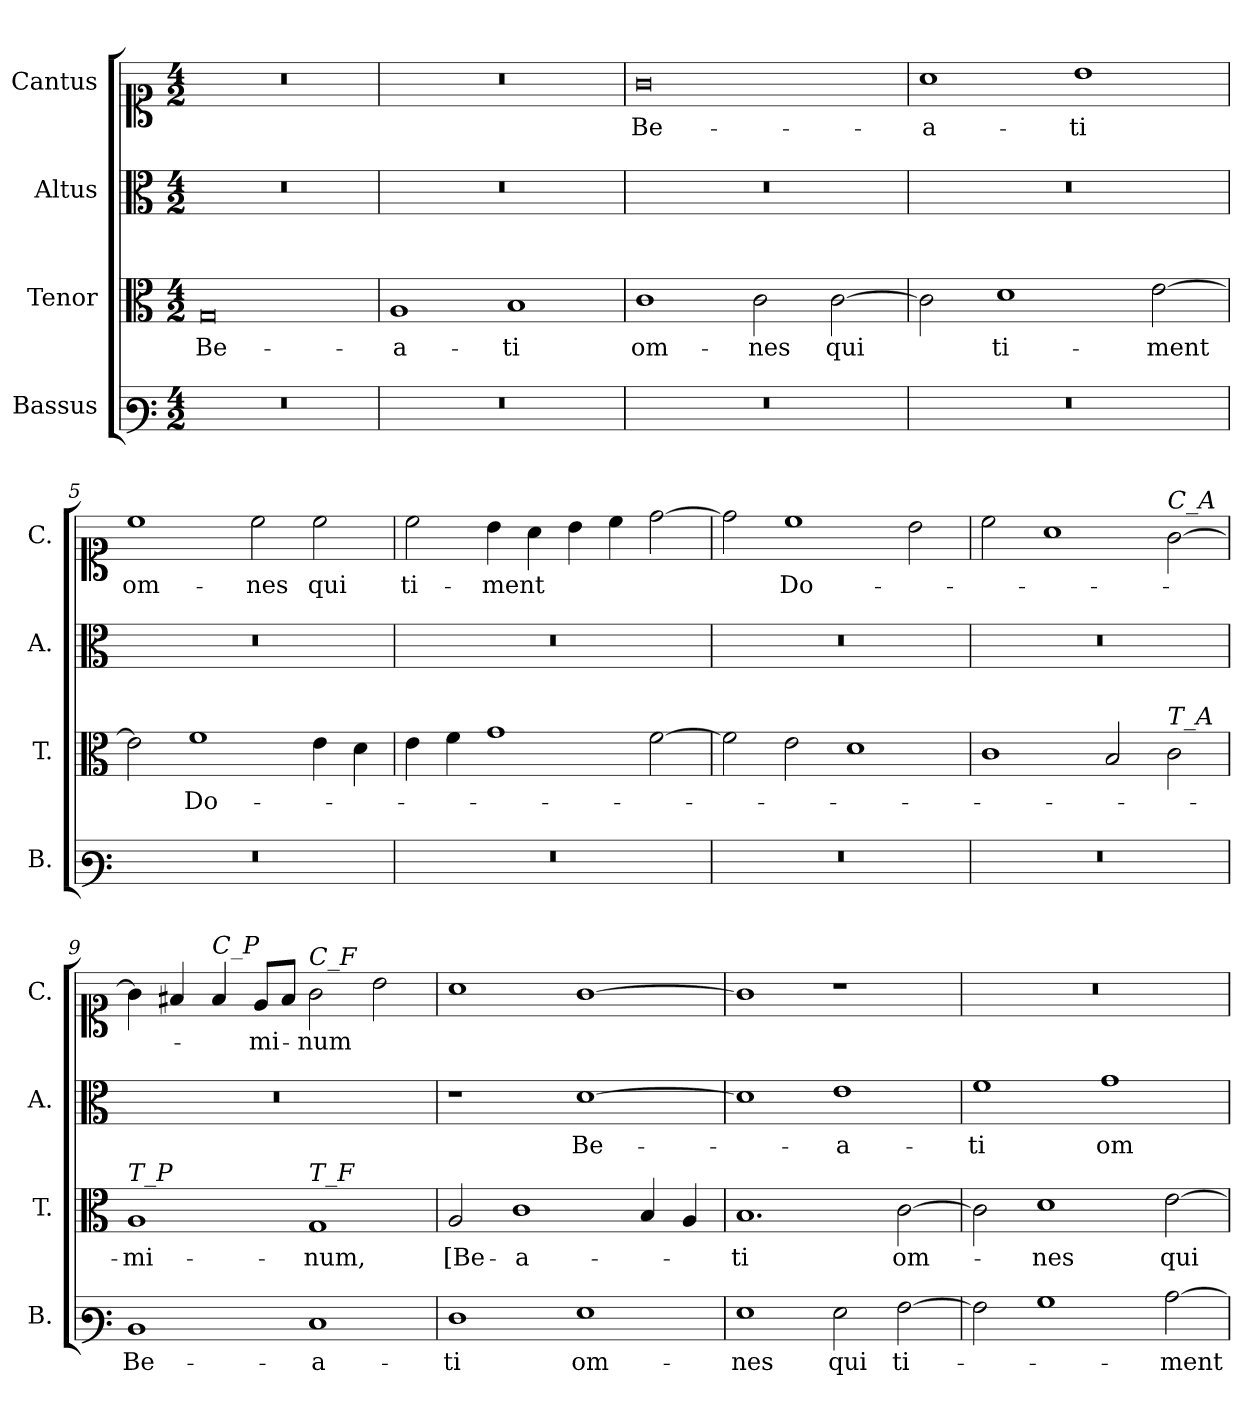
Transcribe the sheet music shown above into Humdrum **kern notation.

**kern	**text	**kern	**text	**kern	**text	**kern	**text
*part4	*part4	*part3	*part3	*part2	*part2	*part1	*part1
*staff4	*staff4	*staff3	*staff3	*staff2	*staff2	*staff1	*staff1
*I"Bassus	*	*I"Tenor	*	*I"Altus	*	*I"Cantus	*
*I'B.	*	*I'T.	*	*I'A.	*	*I'C.	*
*clefF3	*	*clefC3	*	*clefC3	*	*clefC1	*
*k[]	*	*k[]	*	*k[]	*	*k[]	*
*M4/2	*	*M4/2	*	*M4/2	*	*M4/2	*
=1	=1	=1	=1	=1	=1	=1	=1
!	!	!	!LO:LY:b	!	!	!	!
0r	.	0G	Be-	0r	.	0r	.
=2	=2	=2	=2	=2	=2	=2	=2
!	!	!	!LO:LY:b	!	!	!	!
0r	.	1A	-a-	0r	.	0r	.
!	!	!	!LO:LY:b	!	!	!	!
.	.	1B	-ti	.	.	.	.
=3	=3	=3	=3	=3	=3	=3	=3
!	!	!	!LO:LY:b	!	!	!	!LO:LY:b
0r	.	1c	om-	0r	.	0g	Be-
!	!	!	!LO:LY:b	!	!	!	!
.	.	2c\	-nes	.	.	.	.
!	!	!	!LO:LY:b	!	!	!	!
.	.	[2c\	qui	.	.	.	.
=4	=4	=4	=4	=4	=4	=4	=4
!	!	!	!	!	!	!	!LO:LY:b
0r	.	2c\]	.	0r	.	1a	-a-
!	!	!	!LO:LY:b	!	!	!	!
.	.	1d	ti-	.	.	.	.
!	!	!	!	!	!	!	!LO:LY:b
.	.	.	.	.	.	1b	-ti
!	!	!	!LO:LY:b	!	!	!	!
.	.	[2e\	-ment	.	.	.	.
=5	=5	=5	=5	=5	=5	=5	=5
!	!	!	!	!	!	!	!LO:LY:b
0r	.	2e\]	.	0r	.	1cc	om-
!	!	!	!LO:LY:b	!	!	!	!
.	.	1f	Do-	.	.	.	.
!	!	!	!	!	!	!	!LO:LY:b
.	.	.	.	.	.	2cc\	-nes
!	!	!	!	!	!	!	!LO:LY:b
.	.	4e\	.	.	.	2cc\	qui
.	.	4d\	.	.	.	.	.
=6	=6	=6	=6	=6	=6	=6	=6
!	!	!	!	!	!	!	!LO:LY:b
0r	.	4e\	.	0r	.	2cc\	ti-
.	.	4f\	.	.	.	.	.
!	!	!	!	!	!	!	!LO:LY:b
.	.	1g	.	.	.	4b\	-ment
.	.	.	.	.	.	4a\	.
.	.	.	.	.	.	4b\	.
.	.	.	.	.	.	4cc\	.
.	.	[2f\	.	.	.	[2dd\	.
!!LO:LB:g=z
=7	=7	=7	=7	=7	=7	=7	=7
0r	.	2f\]	.	0r	.	2dd\]	.
!	!	!	!	!	!	!	!LO:LY:b
.	.	2e\	.	.	.	1cc	Do-
.	.	1d	.	.	.	.	.
.	.	.	.	.	.	2b\	.
=8	=8	=8	=8	=8	=8	=8	=8
0r	.	1c	.	0r	.	2cc\	.
.	.	.	.	.	.	1a	.
.	.	2B/	.	.	.	.	.
!	!	!	!	!	!	!LO:TX:a:i:t=C_A	!
!	!	!LO:TX:a:i:t=T_A	!	!	!	!	!
.	.	2c\	.	.	.	[2g\	.
=9	=9	=9	=9	=9	=9	=9	=9
!	!	!LO:TX:a:i:t=T_P	!	!	!	!	!
!	!LO:LY:b	!	!LO:LY:b	!	!	!	!
1D	Be-	1A	-mi-	0r	.	4g\]	.
.	.	.	.	.	.	4f#X/	.
!	!	!	!	!	!	!LO:TX:a:i:t=C_P	!
.	.	.	.	.	.	4f#/	.
!	!	!	!	!	!	!	!LO:LY:b
.	.	.	.	.	.	8e/L	-mi-
.	.	.	.	.	.	8f#/J	.
!	!	!	!	!	!	!LO:TX:a:i:t=C_F	!
!	!	!LO:TX:a:i:t=T_F	!	!	!	!	!
!	!LO:LY:b	!	!LO:LY:b	!	!	!	!LO:LY:b
1E	-a-	1G	-num,	.	.	2g\	-num
.	.	.	.	.	.	2b\	.
=10	=10	=10	=10	=10	=10	=10	=10
!	!LO:LY:b	!	!LO:LY:b	!	!	!	!
1F	-ti	2A/	[Be-	1r	.	1a	.
!	!	!	!LO:LY:b	!	!	!	!
.	.	1c	-a-	.	.	.	.
!	!LO:LY:b	!	!	!	!LO:LY:b	!	!
1G	om-	.	.	[1d	Be-	[1g	.
.	.	4B/	.	.	.	.	.
.	.	4A/	.	.	.	.	.
=11	=11	=11	=11	=11	=11	=11	=11
!	!LO:LY:b	!	!LO:LY:b	!	!	!	!
1G	-nes	1.B	-ti	1d]	.	1g]	.
!	!LO:LY:b	!	!	!	!LO:LY:b	!	!
2G\	qui	.	.	1e	-a-	1r	.
!	!LO:LY:b	!	!LO:LY:b	!	!	!	!
[2A\	ti-	[2c\	om-	.	.	.	.
!!LO:LB:g=z
=12	=12	=12	=12	=12	=12	=12	=12
!	!	!	!	!	!LO:LY:b	!	!
2A\]	.	2c\]	.	1f	-ti	0r	.
!	!	!	!LO:LY:b	!	!	!	!
1B	.	1d	-nes	.	.	.	.
!	!	!	!	!	!LO:LY:b	!	!
.	.	.	.	1g	om-	.	.
!	!LO:LY:b	!	!LO:LY:b	!	!	!	!
[2c\	-ment	[2e\	qui	.	.	.	.
=	=	=	=	=	=	=	=
*-	*-	*-	*-	*-	*-	*-	*-
